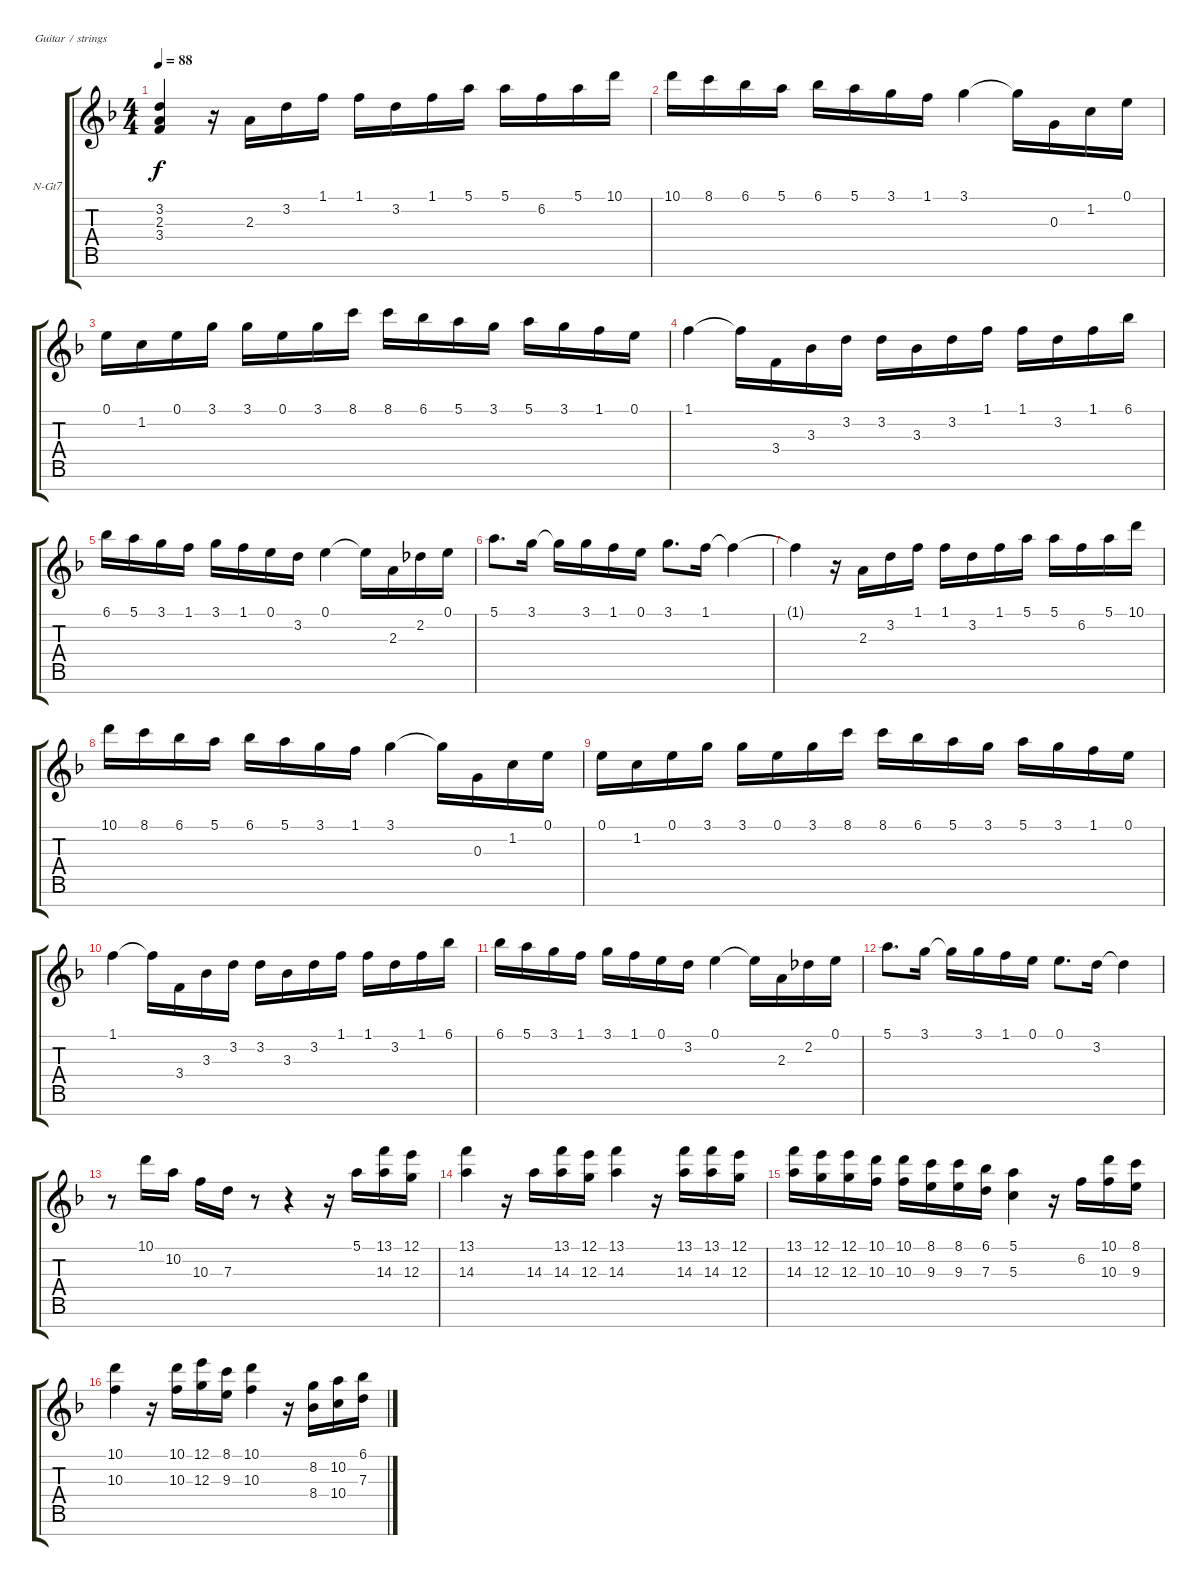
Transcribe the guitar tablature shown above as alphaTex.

\bracketExtendMode groupsimilarinstruments
\firstSystemTrackNameOrientation horizontal
\otherSystemsTrackNameOrientation horizontal
\track ("Track 1" "N-Gt7") {instrument acousticguitarnylon}
\staff {score tabs}
\tuning (E4 B3 G3 D3 A2 E2 B1)
\ts (4 4)
\tempo 88
\clef g2
\ks dminor
(3.2{t} 2.3{t} 3.4{t}).4{dy f} r.16 2.3.16 3.2.16 1.1.16 1.1.16 3.2.16 1.1.16 5.1.16 5.1.16 6.2.16 5.1.16 10.1.16 |
10.1.16 8.1.16 6.1.16 5.1.16 6.1.16 5.1.16 3.1.16 1.1.16 3.1.4 3.1{t}.16 0.3.16 1.2.16 0.1.16 |
0.1.16 1.2.16 0.1.16 3.1.16 3.1.16 0.1.16 3.1.16 8.1.16 8.1.16 6.1.16 5.1.16 3.1.16 5.1.16 3.1.16 1.1.16 0.1.16 |
1.1.4 1.1{t}.16 3.4.16 3.3.16 3.2.16 3.2.16 3.3.16 3.2.16 1.1.16 1.1.16 3.2.16 1.1.16 6.1.16 |
6.1.16 5.1.16 3.1.16 1.1.16 3.1.16 1.1.16 0.1.16 3.2.16 0.1.4 0.1{t}.16 2.3.16 2.2.16 0.1.16 |
5.1.8{d} 3.1.16 3.1{t}.16 3.1.16 1.1.16 0.1.16 3.1.8{d} 1.1.16 1.1{t}.4 |
1.1{t}.4 r.16 2.3.16 3.2.16 1.1.16 1.1.16 3.2.16 1.1.16 5.1.16 5.1.16 6.2.16 5.1.16 10.1.16 |
10.1.16 8.1.16 6.1.16 5.1.16 6.1.16 5.1.16 3.1.16 1.1.16 3.1.4 3.1{t}.16 0.3.16 1.2.16 0.1.16 |
0.1.16 1.2.16 0.1.16 3.1.16 3.1.16 0.1.16 3.1.16 8.1.16 8.1.16 6.1.16 5.1.16 3.1.16 5.1.16 3.1.16 1.1.16 0.1.16 |
1.1.4 1.1{t}.16 3.4.16 3.3.16 3.2.16 3.2.16 3.3.16 3.2.16 1.1.16 1.1.16 3.2.16 1.1.16 6.1.16 |
6.1.16 5.1.16 3.1.16 1.1.16 3.1.16 1.1.16 0.1.16 3.2.16 0.1.4 0.1{t}.16 2.3.16 2.2.16 0.1.16 |
5.1.8{d} 3.1.16 3.1{t}.16 3.1.16 1.1.16 0.1.16 0.1.8{d} 3.2.16 3.2{t}.4 |
r.8 10.1.16 10.2.16 10.3.16 7.3.16 r.8 r.4 r.16 5.1.16 (13.1 14.3).16 (12.1 12.3).16 |
(13.1 14.3).4 r.16 14.3.16 (13.1 14.3).16 (12.1 12.3).16 (13.1 14.3).4 r.16 (13.1 14.3).16 (13.1 14.3).16 (12.1 12.3).16 |
(13.1 14.3).16 (12.1 12.3).16 (12.1 12.3).16 (10.1 10.3).16 (10.1 10.3).16 (8.1 9.3).16 (8.1 9.3).16 (6.1 7.3).16 (5.1 5.3).4 r.16 6.2.16 (10.1 10.3).16 (8.1 9.3).16 |
(10.1 10.3).4 r.16 (10.1 10.3).16 (12.1 12.3).16 (8.1 9.3).16 (10.1 10.3).4 r.16 (8.2 8.4).16 (10.2 10.4).16 (6.1 7.3).16
